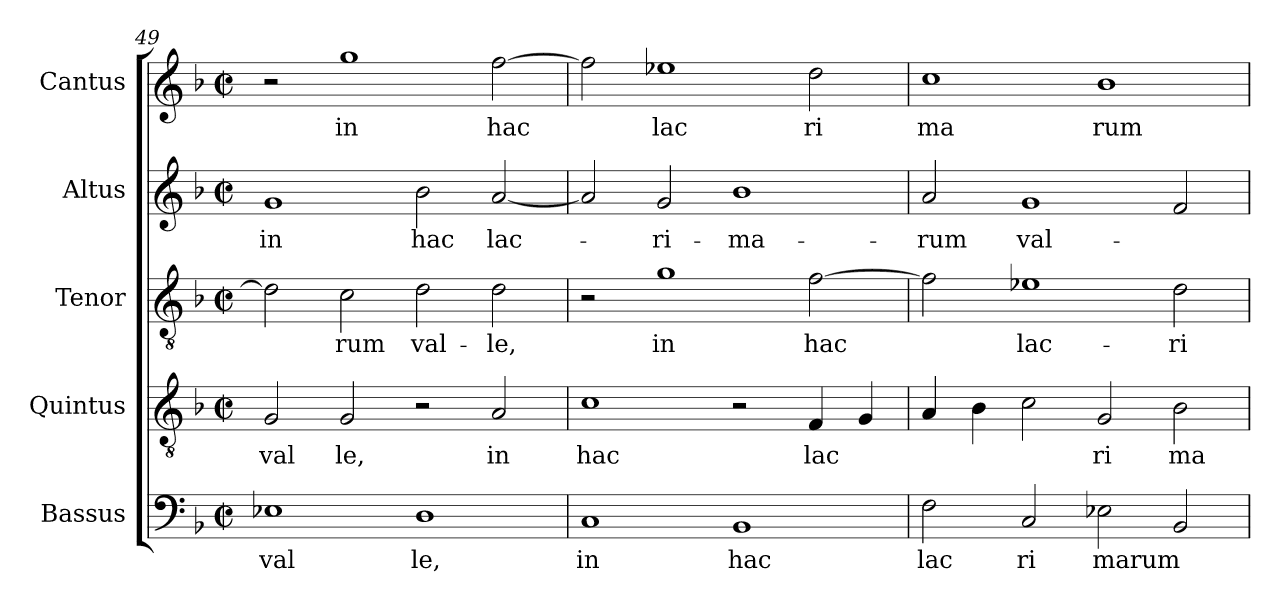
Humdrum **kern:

**kern	**text	**kern	**text	**kern	**text	**kern	**text	**kern	**text
*part5	*part5	*part4	*part4	*part3	*part3	*part2	*part2	*part1	*part1
*staff5	*staff5	*staff4	*staff4	*staff3	*staff3	*staff2	*staff2	*staff1	*staff1
*I"Bassus	*	*I"Quintus	*	*I"Tenor	*	*I"Altus	*	*I"Cantus	*
*clefF4	*	*clefGv2	*	*clefGv2	*	*clefG2	*	*clefG2	*
*k[b-]	*	*k[b-]	*	*k[b-]	*	*k[b-]	*	*k[b-]	*
*F:	*	*F:	*	*F:	*	*F:	*	*F:	*
*M2/2	*	*M2/2	*	*M2/2	*	*M2/2	*	*M2/2	*
*met(c|)	*	*met(c|)	*	*met(c|)	*	*met(c|)	*	*met(c|)	*
=49	=49	=49	=49	=49	=49	=49	=49	=49	=49
!	!LO:LY:b:cj	!	!LO:LY:b:cj	!	!	!	!LO:LY:b:cj	!	!
1E-X	val	2G/	val	2d\]	.	1g	in	2r	.
!	!	!	!LO:LY:b:cj	!	!LO:LY:b:cj	!	!	!	!LO:LY:b:cj
.	.	2G/	le,	2c\	-rum	.	.	1gg	in
!	!LO:LY:b:cj	!	!	!	!LO:LY:b:cj	!	!LO:LY:b:cj	!	!
1D	le,	2r	.	2d\	val-	2b-\	hac	.	.
!	!	!	!LO:LY:b:cj	!	!LO:LY:b:cj	!	!LO:LY:b	!	!LO:LY:b
.	.	2A/	in	2d\	-le,	[<2a/	lac-	[>2ff\	hac
=50	=50	=50	=50	=50	=50	=50	=50	=50	=50
!	!LO:LY:b:cj	!	!LO:LY:b:cj	!	!	!	!	!	!
1C	in	1c	hac	2r	.	2a/]	.	2ff\]	.
!	!	!	!	!	!LO:LY:b:cj	!	!LO:LY:b:cj	!	!LO:LY:b:cj
.	.	.	.	1g	in	2g/	-ri-	1ee-X	lac
!	!LO:LY:b:cj	!	!	!	!	!	!LO:LY:b:cj	!	!
1BB-	hac	2r	.	.	.	1b-	-ma-	.	.
!	!	!	!LO:LY:b	!	!LO:LY:b	!	!	!	!LO:LY:b:cj
.	.	4F/	lac	[>2f\	hac	.	.	2dd\	ri
.	.	4G/	.	.	.	.	.	.	.
=51	=51	=51	=51	=51	=51	=51	=51	=51	=51
!	!LO:LY:b:cj	!	!	!	!	!	!LO:LY:b:cj	!	!LO:LY:b:cj
2F\	lac	4A/	.	2f\]	.	2a/	-rum	1cc	ma
.	.	4B-\	.	.	.	.	.	.	.
!	!LO:LY:b:cj	!	!	!	!LO:LY:b:cj	!	!LO:LY:b:cj	!	!
2C/	ri	2c\	.	1e-X	lac-	1g	val-	.	.
!	!LO:LY:b	!	!LO:LY:b:cj	!	!	!	!	!	!LO:LY:b:cj
2E-X\	marum	2G/	ri	.	.	.	.	1b-	rum
!	!	!	!LO:LY:b:cj	!	!LO:LY:b:cj	!	!	!	!
2BB-/	.	2B-\	ma	2d\	-ri-	2f/	.	.	.
=	=	=	=	=	=	=	=	=	=
*-	*-	*-	*-	*-	*-	*-	*-	*-	*-
